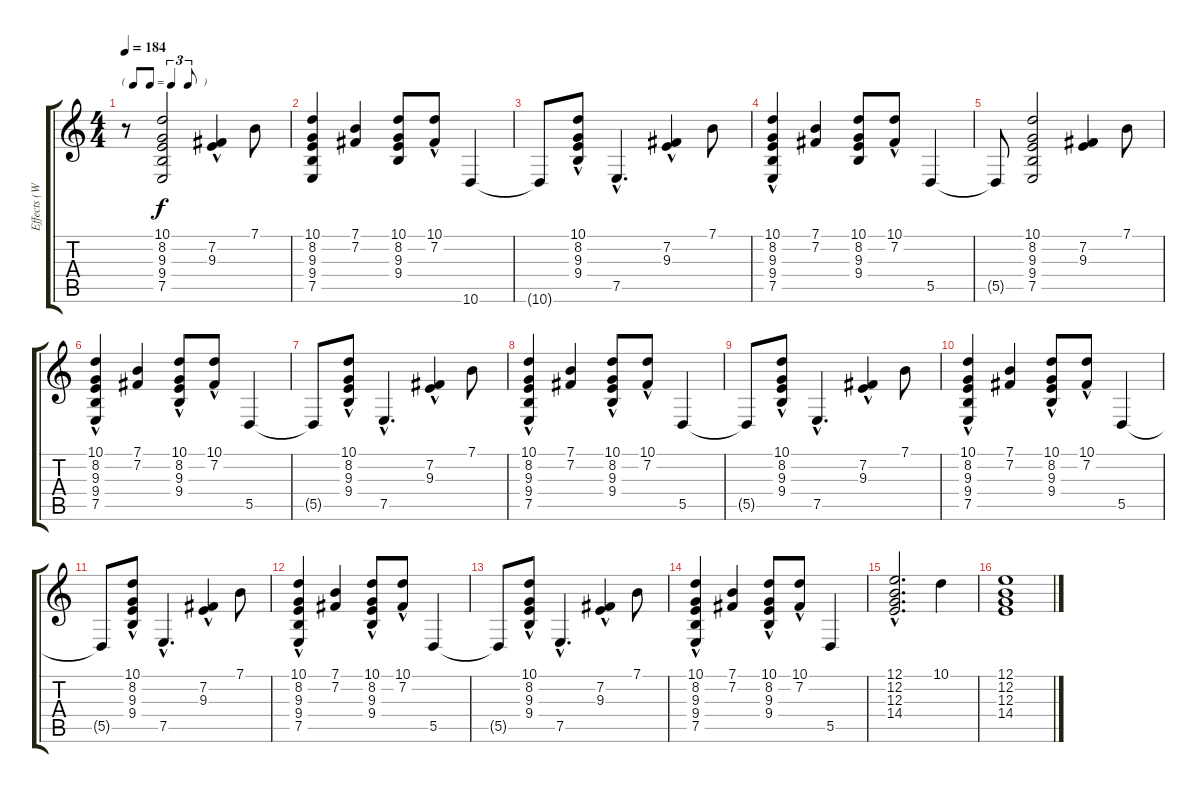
\track ("Effects (Warm)" "Effects (W") {instrument pad2warm}
\staff {score tabs}
\tuning (E4 B3 G3 D3 A2 E2) {hide}
\ts (4 4)
\tf triplet8th
\tempo 184
\clef g2
\ks c
r.8{dy f} (10.1 8.2 9.3 9.4 7.5).2 (7.2{hac} 9.3{hac}).4 7.1.8 |
(10.1 8.2 9.3 9.4 7.5).4 (7.1 7.2).4 (10.1 8.2 9.3 9.4).8 (10.1{hac} 7.2{hac}).8 10.6.4 |
10.6{t}.8 (10.1{hac} 8.2 9.3 9.4{hac}).8 7.5{hac}.4{d} (7.2{hac} 9.3{hac}).4 7.1.8 |
(10.1 8.2 9.3 9.4 7.5{hac}).4 (7.1 7.2).4 (10.1 8.2 9.3 9.4).8 (10.1{hac} 7.2{hac}).8 5.5.4 |
5.5{t}.8 (10.1 8.2 9.3 9.4 7.5).2 (7.2 9.3).4 7.1.8 |
(10.1 8.2 9.3 9.4 7.5{hac}).4 (7.1 7.2).4 (10.1 8.2{hac} 9.3 9.4).8 (10.1{hac} 7.2{hac}).8 5.5.4 |
5.5{t}.8 (10.1{hac} 8.2 9.3 9.4).8 7.5{hac}.4{d} (7.2 9.3{hac}).4 7.1.8 |
(10.1 8.2 9.3 9.4 7.5{hac}).4 (7.1 7.2).4 (10.1 8.2{hac} 9.3 9.4).8 (10.1{hac} 7.2{hac}).8 5.5.4 |
5.5{t}.8 (10.1{hac} 8.2 9.3 9.4).8 7.5{hac}.4{d} (7.2 9.3{hac}).4 7.1.8 |
(10.1 8.2 9.3 9.4 7.5{hac}).4 (7.1 7.2).4 (10.1 8.2{hac} 9.3 9.4).8 (10.1{hac} 7.2{hac}).8 5.5.4 |
5.5{t}.8 (10.1{hac} 8.2 9.3 9.4).8 7.5{hac}.4{d} (7.2 9.3{hac}).4 7.1.8 |
(10.1 8.2 9.3 9.4 7.5{hac}).4 (7.1 7.2).4 (10.1 8.2{hac} 9.3 9.4).8 (10.1{hac} 7.2{hac}).8 5.5.4 |
5.5{t}.8 (10.1{hac} 8.2 9.3 9.4).8 7.5{hac}.4{d} (7.2 9.3{hac}).4 7.1.8 |
(10.1 8.2 9.3 9.4 7.5{hac}).4 (7.1 7.2).4 (10.1 8.2{hac} 9.3 9.4).8 (10.1{hac} 7.2{hac}).8 5.5.4 |
(12.1{hac} 12.2 12.3 14.4).2{d} 10.1.4 |
(12.1 12.2 12.3 14.4).1
